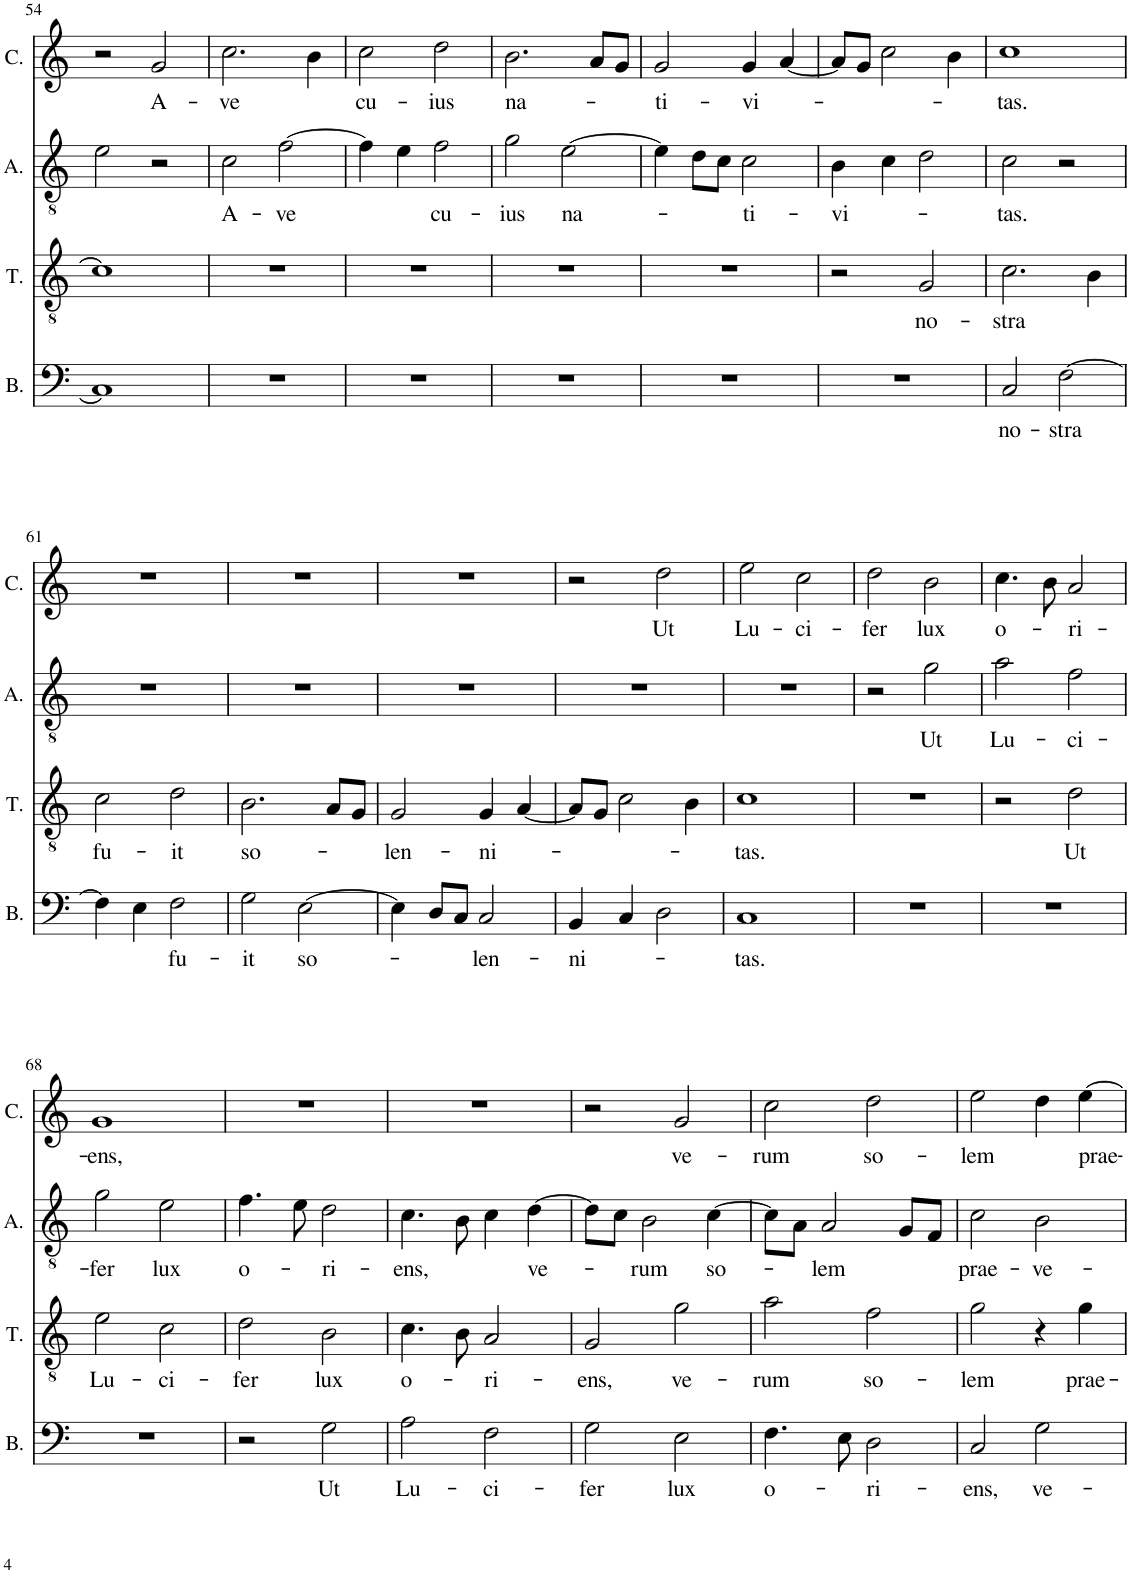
**kern	**text	**kern	**text	**kern	**text	**kern	**text
*part4	*part4	*part3	*part3	*part2	*part2	*part1	*part1
*staff4	*staff4	*staff3	*staff3	*staff2	*staff2	*staff1	*staff1
*I"Bassus	*	*I"Tenor	*	*I"Altus	*	*I"Cantus	*
*I'B.	*	*I'T.	*	*I'A.	*	*I'C.	*
!!LO:PB:g=z
*clefF4	*	*clefGv2	*	*clefGv2	*	*clefG2	*
*k[]	*	*k[]	*	*k[]	*	*k[]	*
*M2/2	*	*M2/2	*	*M2/2	*	*M2/2	*
*met(c|)	*	*met(c|)	*	*met(c|)	*	*met(c|)	*
=54	=54	=54	=54	=54	=54	=54	=54
1C]	.	1c]	.	2e\	.	2r	.
!	!	!	!	!	!	!	!LO:LY:b
.	.	.	.	2r	.	2g/	A-
=55	=55	=55	=55	=55	=55	=55	=55
!	!	!	!	!	!LO:LY:b	!	!LO:LY:b
1r	.	1r	.	2c\	A-	2.cc\	-ve
!	!	!	!	!	!LO:LY:b	!	!
.	.	.	.	[2f\	-ve	.	.
.	.	.	.	.	.	4b\	.
=56	=56	=56	=56	=56	=56	=56	=56
!	!	!	!	!	!	!	!LO:LY:b
1r	.	1r	.	4f\]	.	2cc\	cu-
.	.	.	.	4e\	.	.	.
!	!	!	!	!	!LO:LY:b	!	!LO:LY:b
.	.	.	.	2f\	cu-	2dd\	-ius
=57	=57	=57	=57	=57	=57	=57	=57
!	!	!	!	!	!LO:LY:b	!	!LO:LY:b
1r	.	1r	.	2g\	-ius	2.b\	na-
!	!	!	!	!	!LO:LY:b	!	!
.	.	.	.	[2e\	na-	.	.
.	.	.	.	.	.	8a/L	.
.	.	.	.	.	.	8g/J	.
=58	=58	=58	=58	=58	=58	=58	=58
!	!	!	!	!	!	!	!LO:LY:b
1r	.	1r	.	4e\]	.	2g/	-ti-
.	.	.	.	8d\L	.	.	.
.	.	.	.	8c\J	.	.	.
!	!	!	!	!	!LO:LY:b	!	!LO:LY:b
.	.	.	.	2c\	-ti-	4g/	-vi-
.	.	.	.	.	.	[4a/	.
=59	=59	=59	=59	=59	=59	=59	=59
!	!	!	!	!	!LO:LY:b	!	!
1r	.	2r	.	4B\	-vi-	8a/L]	.
.	.	.	.	.	.	8g/J	.
.	.	.	.	4c\	.	2cc\	.
!	!	!	!LO:LY:b	!	!	!	!
.	.	2G/	no-	2d\	.	.	.
.	.	.	.	.	.	4b\	.
=60	=60	=60	=60	=60	=60	=60	=60
!	!LO:LY:b	!	!LO:LY:b	!	!LO:LY:b	!	!LO:LY:b
2C/	no-	2.c\	-stra	2c\	-tas.	1cc	-tas.
!	!LO:LY:b	!	!	!	!	!	!
[2F\	-stra	.	.	2r	.	.	.
.	.	4B\	.	.	.	.	.
!!LO:LB:g=z
=61	=61	=61	=61	=61	=61	=61	=61
!	!	!	!LO:LY:b	!	!	!	!
4F\]	.	2c\	fu-	1r	.	1r	.
4E\	.	.	.	.	.	.	.
!	!LO:LY:b	!	!LO:LY:b	!	!	!	!
2F\	fu-	2d\	-it	.	.	.	.
=62	=62	=62	=62	=62	=62	=62	=62
!	!LO:LY:b	!	!LO:LY:b	!	!	!	!
2G\	-it	2.B\	so-	1r	.	1r	.
!	!LO:LY:b	!	!	!	!	!	!
[2E\	so-	.	.	.	.	.	.
.	.	8A/L	.	.	.	.	.
.	.	8G/J	.	.	.	.	.
=63	=63	=63	=63	=63	=63	=63	=63
!	!	!	!LO:LY:b	!	!	!	!
4E\]	.	2G/	-len-	1r	.	1r	.
8D/L	.	.	.	.	.	.	.
8C/J	.	.	.	.	.	.	.
!	!LO:LY:b	!	!LO:LY:b	!	!	!	!
2C/	-len-	4G/	-ni-	.	.	.	.
.	.	[4A/	.	.	.	.	.
=64	=64	=64	=64	=64	=64	=64	=64
!	!LO:LY:b	!	!	!	!	!	!
4BB/	-ni-	8A/L]	.	1r	.	2r	.
.	.	8G/J	.	.	.	.	.
4C/	.	2c\	.	.	.	.	.
!	!	!	!	!	!	!	!LO:LY:b
2D\	.	.	.	.	.	2dd\	Ut
.	.	4B\	.	.	.	.	.
=65	=65	=65	=65	=65	=65	=65	=65
!	!LO:LY:b	!	!LO:LY:b	!	!	!	!LO:LY:b
1C	tas.	1c	-tas.	1r	.	2ee\	Lu-
!	!	!	!	!	!	!	!LO:LY:b
.	.	.	.	.	.	2cc\	-ci-
=66	=66	=66	=66	=66	=66	=66	=66
!	!	!	!	!	!	!	!LO:LY:b
1r	.	1r	.	2r	.	2dd\	-fer
!	!	!	!	!	!LO:LY:b	!	!LO:LY:b
.	.	.	.	2g\	Ut	2b\	lux
=67	=67	=67	=67	=67	=67	=67	=67
!	!	!	!	!	!LO:LY:b	!	!LO:LY:b
1r	.	2r	.	2a\	Lu-	4.cc\	o-
.	.	.	.	.	.	8b\	.
!	!	!	!LO:LY:b	!	!LO:LY:b	!	!LO:LY:b
.	.	2d\	Ut	2f\	-ci-	2a/	-ri-
!!LO:LB:g=z
=68	=68	=68	=68	=68	=68	=68	=68
!	!	!	!LO:LY:b	!	!LO:LY:b	!	!LO:LY:b
1r	.	2e\	Lu-	2g\	-fer	1g	-ens,
!	!	!	!LO:LY:b	!	!LO:LY:b	!	!
.	.	2c\	-ci-	2e\	lux	.	.
=69	=69	=69	=69	=69	=69	=69	=69
!	!	!	!LO:LY:b	!	!LO:LY:b	!	!
2r	.	2d\	-fer	4.f\	o-	1r	.
.	.	.	.	8e\	.	.	.
!	!LO:LY:b	!	!LO:LY:b	!	!LO:LY:b	!	!
2G\	Ut	2B\	lux	2d\	-ri-	.	.
=70	=70	=70	=70	=70	=70	=70	=70
!	!LO:LY:b	!	!LO:LY:b	!	!LO:LY:b	!	!
2A\	Lu-	4.c\	o-	4.c\	-ens,	1r	.
.	.	8B\	.	8B\	.	.	.
!	!LO:LY:b	!	!LO:LY:b	!	!	!	!
2F\	-ci-	2A/	-ri-	4c\	.	.	.
!	!	!	!	!	!LO:LY:b	!	!
.	.	.	.	[4d\	ve-	.	.
=71	=71	=71	=71	=71	=71	=71	=71
!	!LO:LY:b	!	!LO:LY:b	!	!	!	!
2G\	-fer	2G/	-ens,	8d\L]	.	2r	.
.	.	.	.	8c\J	.	.	.
!	!	!	!	!	!LO:LY:b	!	!
.	.	.	.	2B\	-rum	.	.
!	!LO:LY:b	!	!LO:LY:b	!	!	!	!LO:LY:b
2E\	lux	2g\	ve-	.	.	2g/	ve-
!	!	!	!	!	!LO:LY:b	!	!
.	.	.	.	[4c\	so-	.	.
=72	=72	=72	=72	=72	=72	=72	=72
!	!LO:LY:b	!	!LO:LY:b	!	!	!	!LO:LY:b
4.F\	o-	2a\	-rum	8c\L]	.	2cc\	-rum
.	.	.	.	8A\J	.	.	.
!	!	!	!	!	!LO:LY:b	!	!
.	.	.	.	2A/	-lem	.	.
8E\	.	.	.	.	.	.	.
!	!LO:LY:b	!	!LO:LY:b	!	!	!	!LO:LY:b
2D\	-ri-	2f\	so-	.	.	2dd\	so-
.	.	.	.	8G/L	.	.	.
.	.	.	.	8F/J	.	.	.
=73	=73	=73	=73	=73	=73	=73	=73
!	!LO:LY:b	!	!LO:LY:b	!	!LO:LY:b	!	!LO:LY:b
2C/	-ens,	2g\	-lem	2c\	prae-	2ee\	-lem
!	!LO:LY:b	!	!	!	!LO:LY:b	!	!
2G\	ve-	4r	.	2B\	-ve-	4dd\	.
!	!	!	!LO:LY:b	!	!	!	!LO:LY:b
.	.	4g\	prae-	.	.	[4ee\	prae-
=	=	=	=	=	=	=	=
*-	*-	*-	*-	*-	*-	*-	*-
